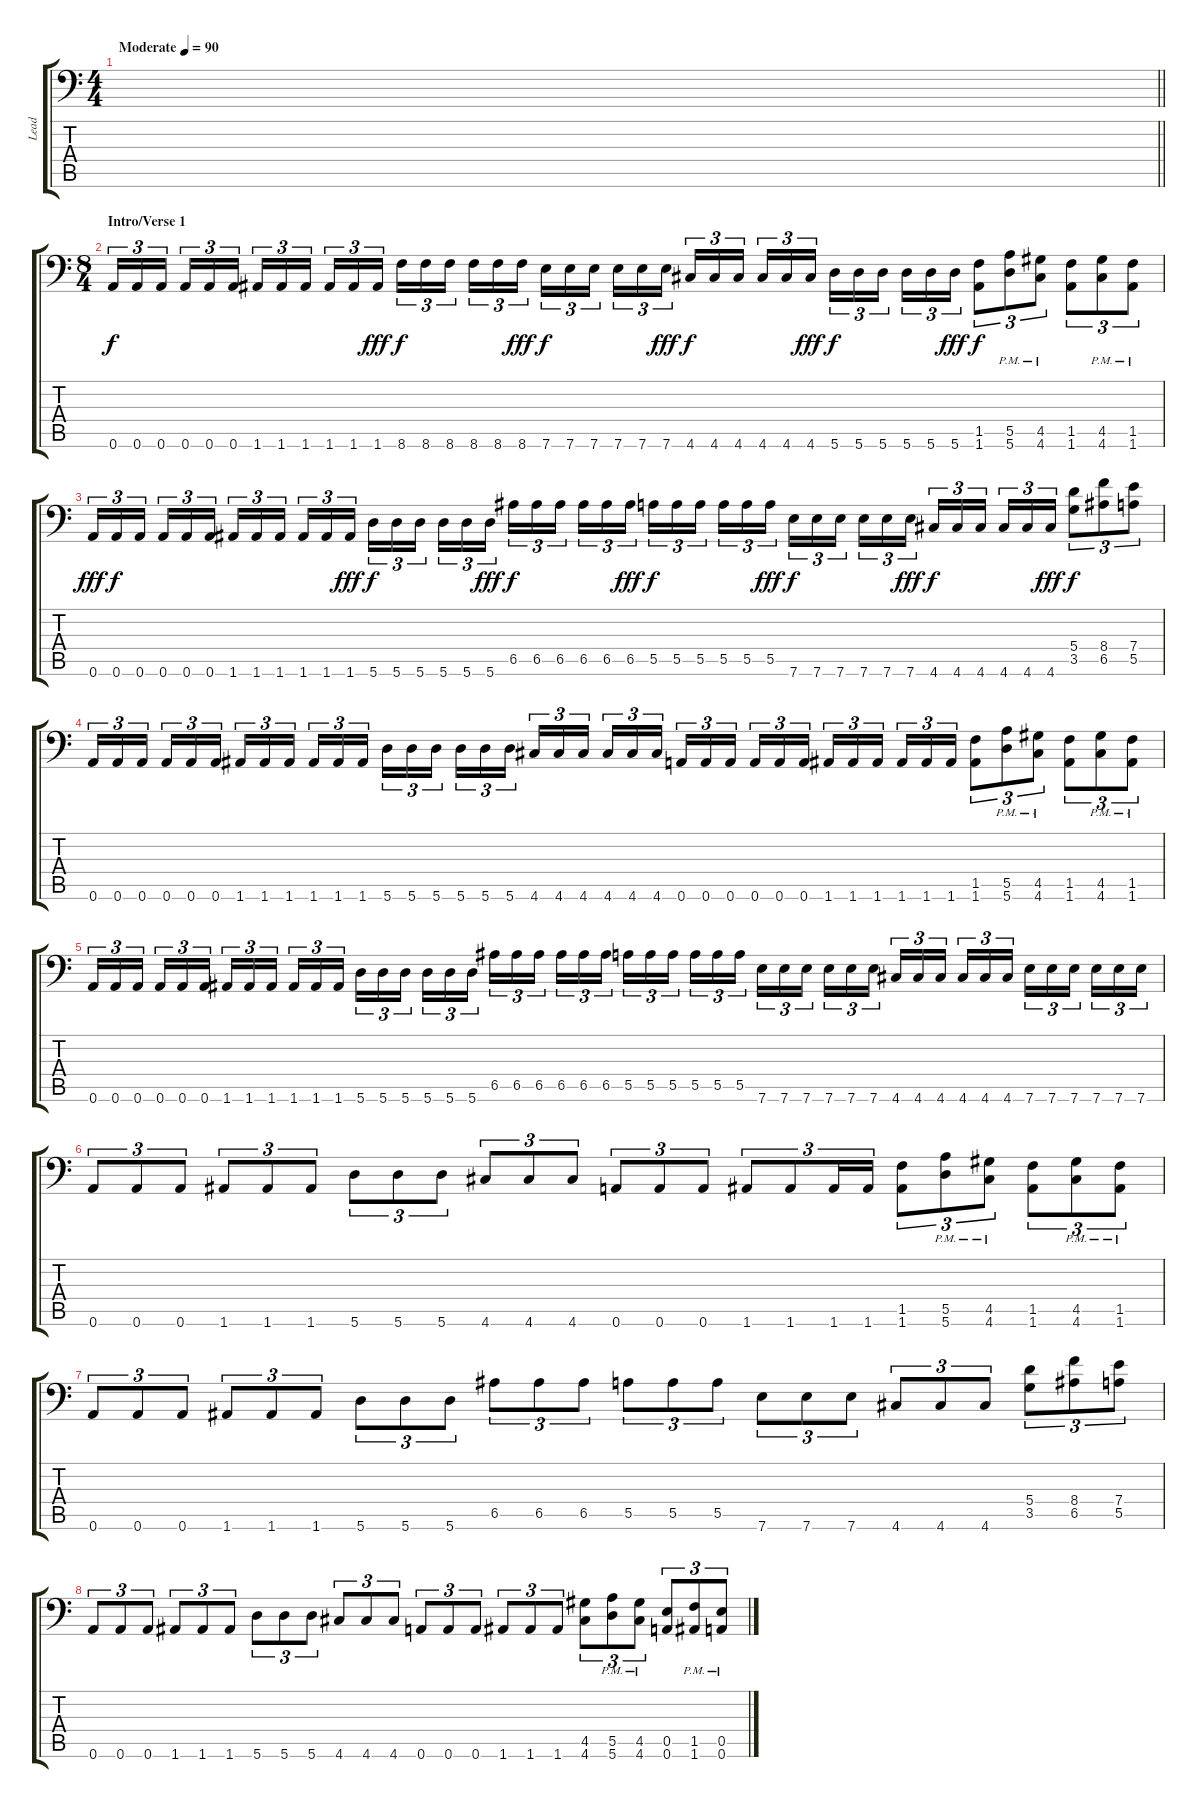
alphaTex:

\track ("Lead" "Lead") {instrument distortionguitar}
\staff {score tabs}
\tuning (B3 Gb3 D3 A2 E2 A1) {hide}
\ts (4 4)
\tempo (90 "Moderate")
\clef f4
\barLineRight lightlight
\ks c
|
\ts (8 4)
\section ("" "Intro/Verse 1")
0.6.16{tu (3 2)} 0.6.16{tu (3 2) dy f} 0.6.16{tu (3 2) beam splitsecondary} 0.6.16{tu (3 2)} 0.6.16{tu (3 2)} 0.6.16{tu (3 2)} 1.6.16{tu (3 2)} 1.6.16{tu (3 2)} 1.6.16{tu (3 2) beam splitsecondary} 1.6.16{tu (3 2)} 1.6.16{tu (3 2)} 1.6.16{tu (3 2) dy fff} 8.6.16{tu (3 2) dy f} 8.6.16{tu (3 2)} 8.6.16{tu (3 2) beam splitsecondary} 8.6.16{tu (3 2)} 8.6.16{tu (3 2)} 8.6.16{tu (3 2) dy fff} 7.6.16{tu (3 2) dy f} 7.6.16{tu (3 2)} 7.6.16{tu (3 2) beam splitsecondary} 7.6.16{tu (3 2)} 7.6.16{tu (3 2)} 7.6.16{tu (3 2) dy fff} 4.6.16{tu (3 2) dy f} 4.6.16{tu (3 2)} 4.6.16{tu (3 2) beam splitsecondary} 4.6.16{tu (3 2)} 4.6.16{tu (3 2)} 4.6.16{tu (3 2) dy fff} 5.6.16{tu (3 2) dy f} 5.6.16{tu (3 2)} 5.6.16{tu (3 2) beam splitsecondary} 5.6.16{tu (3 2)} 5.6.16{tu (3 2)} 5.6.16{tu (3 2) dy fff} (1.5 1.6).8{tu (3 2) dy f} (5.5{pm} 5.6{pm}).8{tu (3 2)} (4.5{pm} 4.6{pm}).8{tu (3 2)} (1.5 1.6).8{tu (3 2)} (4.5{pm} 4.6{pm}).8{tu (3 2)} (1.5{pm} 1.6{pm}).8{tu (3 2)} |
0.6.16{tu (3 2) dy fff} 0.6.16{tu (3 2) dy f} 0.6.16{tu (3 2) beam splitsecondary} 0.6.16{tu (3 2)} 0.6.16{tu (3 2)} 0.6.16{tu (3 2)} 1.6.16{tu (3 2)} 1.6.16{tu (3 2)} 1.6.16{tu (3 2) beam splitsecondary} 1.6.16{tu (3 2)} 1.6.16{tu (3 2)} 1.6.16{tu (3 2) dy fff} 5.6.16{tu (3 2) dy f} 5.6.16{tu (3 2)} 5.6.16{tu (3 2) beam splitsecondary} 5.6.16{tu (3 2)} 5.6.16{tu (3 2)} 5.6.16{tu (3 2) dy fff} 6.5.16{tu (3 2) dy f} 6.5.16{tu (3 2)} 6.5.16{tu (3 2) beam splitsecondary} 6.5.16{tu (3 2)} 6.5.16{tu (3 2)} 6.5.16{tu (3 2) dy fff} 5.5.16{tu (3 2) dy f} 5.5.16{tu (3 2)} 5.5.16{tu (3 2) beam splitsecondary} 5.5.16{tu (3 2)} 5.5.16{tu (3 2)} 5.5.16{tu (3 2) dy fff} 7.6.16{tu (3 2) dy f} 7.6.16{tu (3 2)} 7.6.16{tu (3 2) beam splitsecondary} 7.6.16{tu (3 2)} 7.6.16{tu (3 2)} 7.6.16{tu (3 2) dy fff} 4.6.16{tu (3 2) dy f} 4.6.16{tu (3 2)} 4.6.16{tu (3 2) beam splitsecondary} 4.6.16{tu (3 2)} 4.6.16{tu (3 2)} 4.6.16{tu (3 2) dy fff} (5.4 3.5).8{tu (3 2) dy f} (8.4 6.5).8{tu (3 2)} (7.4 5.5).8{tu (3 2)} |
0.6.16{tu (3 2)} 0.6.16{tu (3 2)} 0.6.16{tu (3 2) beam splitsecondary} 0.6.16{tu (3 2)} 0.6.16{tu (3 2)} 0.6.16{tu (3 2)} 1.6.16{tu (3 2)} 1.6.16{tu (3 2)} 1.6.16{tu (3 2) beam splitsecondary} 1.6.16{tu (3 2)} 1.6.16{tu (3 2)} 1.6.16{tu (3 2)} 5.6.16{tu (3 2)} 5.6.16{tu (3 2)} 5.6.16{tu (3 2) beam splitsecondary} 5.6.16{tu (3 2)} 5.6.16{tu (3 2)} 5.6.16{tu (3 2)} 4.6.16{tu (3 2)} 4.6.16{tu (3 2)} 4.6.16{tu (3 2) beam splitsecondary} 4.6.16{tu (3 2)} 4.6.16{tu (3 2)} 4.6.16{tu (3 2)} 0.6.16{tu (3 2)} 0.6.16{tu (3 2)} 0.6.16{tu (3 2) beam splitsecondary} 0.6.16{tu (3 2)} 0.6.16{tu (3 2)} 0.6.16{tu (3 2)} 1.6.16{tu (3 2)} 1.6.16{tu (3 2)} 1.6.16{tu (3 2) beam splitsecondary} 1.6.16{tu (3 2)} 1.6.16{tu (3 2)} 1.6.16{tu (3 2)} (1.5 1.6).8{tu (3 2)} (5.5{pm} 5.6{pm}).8{tu (3 2)} (4.5{pm} 4.6{pm}).8{tu (3 2)} (1.5 1.6).8{tu (3 2)} (4.5{pm} 4.6{pm}).8{tu (3 2)} (1.5{pm} 1.6{pm}).8{tu (3 2)} |
0.6.16{tu (3 2)} 0.6.16{tu (3 2)} 0.6.16{tu (3 2) beam splitsecondary} 0.6.16{tu (3 2)} 0.6.16{tu (3 2)} 0.6.16{tu (3 2)} 1.6.16{tu (3 2)} 1.6.16{tu (3 2)} 1.6.16{tu (3 2) beam splitsecondary} 1.6.16{tu (3 2)} 1.6.16{tu (3 2)} 1.6.16{tu (3 2)} 5.6.16{tu (3 2)} 5.6.16{tu (3 2)} 5.6.16{tu (3 2) beam splitsecondary} 5.6.16{tu (3 2)} 5.6.16{tu (3 2)} 5.6.16{tu (3 2)} 6.5.16{tu (3 2)} 6.5.16{tu (3 2)} 6.5.16{tu (3 2) beam splitsecondary} 6.5.16{tu (3 2)} 6.5.16{tu (3 2)} 6.5.16{tu (3 2)} 5.5.16{tu (3 2)} 5.5.16{tu (3 2)} 5.5.16{tu (3 2) beam splitsecondary} 5.5.16{tu (3 2)} 5.5.16{tu (3 2)} 5.5.16{tu (3 2)} 7.6.16{tu (3 2)} 7.6.16{tu (3 2)} 7.6.16{tu (3 2) beam splitsecondary} 7.6.16{tu (3 2)} 7.6.16{tu (3 2)} 7.6.16{tu (3 2)} 4.6.16{tu (3 2)} 4.6.16{tu (3 2)} 4.6.16{tu (3 2) beam splitsecondary} 4.6.16{tu (3 2)} 4.6.16{tu (3 2)} 4.6.16{tu (3 2)} 7.6.16{tu (3 2)} 7.6.16{tu (3 2)} 7.6.16{tu (3 2) beam splitsecondary} 7.6.16{tu (3 2)} 7.6.16{tu (3 2)} 7.6.16{tu (3 2)} |
0.6.8{tu (3 2)} 0.6.8{tu (3 2)} 0.6.8{tu (3 2)} 1.6.8{tu (3 2)} 1.6.8{tu (3 2)} 1.6.8{tu (3 2)} 5.6.8{tu (3 2)} 5.6.8{tu (3 2)} 5.6.8{tu (3 2)} 4.6.8{tu (3 2)} 4.6.8{tu (3 2)} 4.6.8{tu (3 2)} 0.6.8{tu (3 2)} 0.6.8{tu (3 2)} 0.6.8{tu (3 2)} 1.6.8{tu (3 2)} 1.6.8{tu (3 2)} 1.6.16{tu (3 2)} 1.6.16{tu (3 2)} (1.5 1.6).8{tu (3 2)} (5.5{pm} 5.6{pm}).8{tu (3 2)} (4.5{pm} 4.6{pm}).8{tu (3 2)} (1.5 1.6).8{tu (3 2)} (4.5{pm} 4.6{pm}).8{tu (3 2)} (1.5{pm} 1.6{pm}).8{tu (3 2)} |
0.6.8{tu (3 2)} 0.6.8{tu (3 2)} 0.6.8{tu (3 2)} 1.6.8{tu (3 2)} 1.6.8{tu (3 2)} 1.6.8{tu (3 2)} 5.6.8{tu (3 2)} 5.6.8{tu (3 2)} 5.6.8{tu (3 2)} 6.5.8{tu (3 2)} 6.5.8{tu (3 2)} 6.5.8{tu (3 2)} 5.5.8{tu (3 2)} 5.5.8{tu (3 2)} 5.5.8{tu (3 2)} 7.6.8{tu (3 2)} 7.6.8{tu (3 2)} 7.6.8{tu (3 2)} 4.6.8{tu (3 2)} 4.6.8{tu (3 2)} 4.6.8{tu (3 2)} (5.4 3.5).8{tu (3 2)} (8.4 6.5).8{tu (3 2)} (7.4 5.5).8{tu (3 2)} |
0.6.8{tu (3 2)} 0.6.8{tu (3 2)} 0.6.8{tu (3 2)} 1.6.8{tu (3 2)} 1.6.8{tu (3 2)} 1.6.8{tu (3 2)} 5.6.8{tu (3 2)} 5.6.8{tu (3 2)} 5.6.8{tu (3 2)} 4.6.8{tu (3 2)} 4.6.8{tu (3 2)} 4.6.8{tu (3 2)} 0.6.8{tu (3 2)} 0.6.8{tu (3 2)} 0.6.8{tu (3 2)} 1.6.8{tu (3 2)} 1.6.8{tu (3 2)} 1.6.8{tu (3 2)} (4.5 4.6).8{tu (3 2)} (5.5{pm} 5.6{pm}).8{tu (3 2)} (4.5{pm} 4.6{pm}).8{tu (3 2)} (0.5 0.6).8{tu (3 2)} (1.5{pm} 1.6{pm}).8{tu (3 2)} (0.5{pm} 0.6{pm}).8{tu (3 2)}
